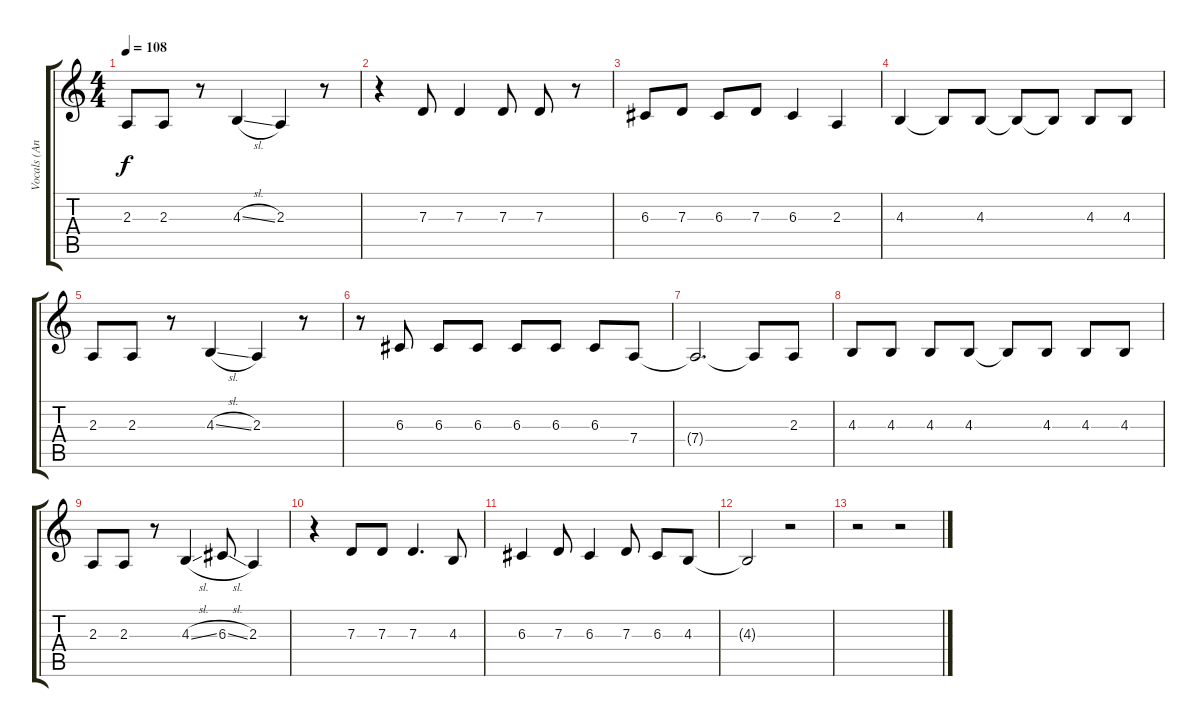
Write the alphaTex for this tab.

\track ("Vocals (Anthony Kiedis)" "Vocals (An") {instrument oboe}
\staff {score tabs}
\tuning (E4 B3 G3 D3 A2 E2) {hide}
\ts (4 4)
\tempo 108
\clef g2
\ks c
2.3.8{dy f} 2.3.8 r.8 4.3{sl}.4 2.3.4 r.8 |
r.4 7.3.8 7.3.4 7.3.8 7.3.8 r.8 |
6.3.8 7.3.8 6.3.8 7.3.8 6.3.4 2.3.4 |
4.3.4 4.3{t}.8 4.3.8 4.3{t}.8 4.3{t}.8 4.3.8 4.3.8 |
2.3.8 2.3.8 r.8 4.3{sl}.4 2.3.4 r.8 |
r.8 6.3.8 6.3.8 6.3.8 6.3.8 6.3.8 6.3.8 7.4.8 |
7.4{t}.2{d} 7.4{t}.8 2.3.8 |
4.3.8 4.3.8 4.3.8 4.3.8 4.3{t}.8 4.3.8 4.3.8 4.3.8 |
2.3.8 2.3.8 r.8 4.3{sl}.4 6.3{sl}.8 2.3.4 |
r.4 7.3.8 7.3.8 7.3.4{d} 4.3.8 |
6.3.4 7.3.8 6.3.4 7.3.8 6.3.8 4.3.8 |
4.3{t}.2 r.2 |
r.2 r.2
